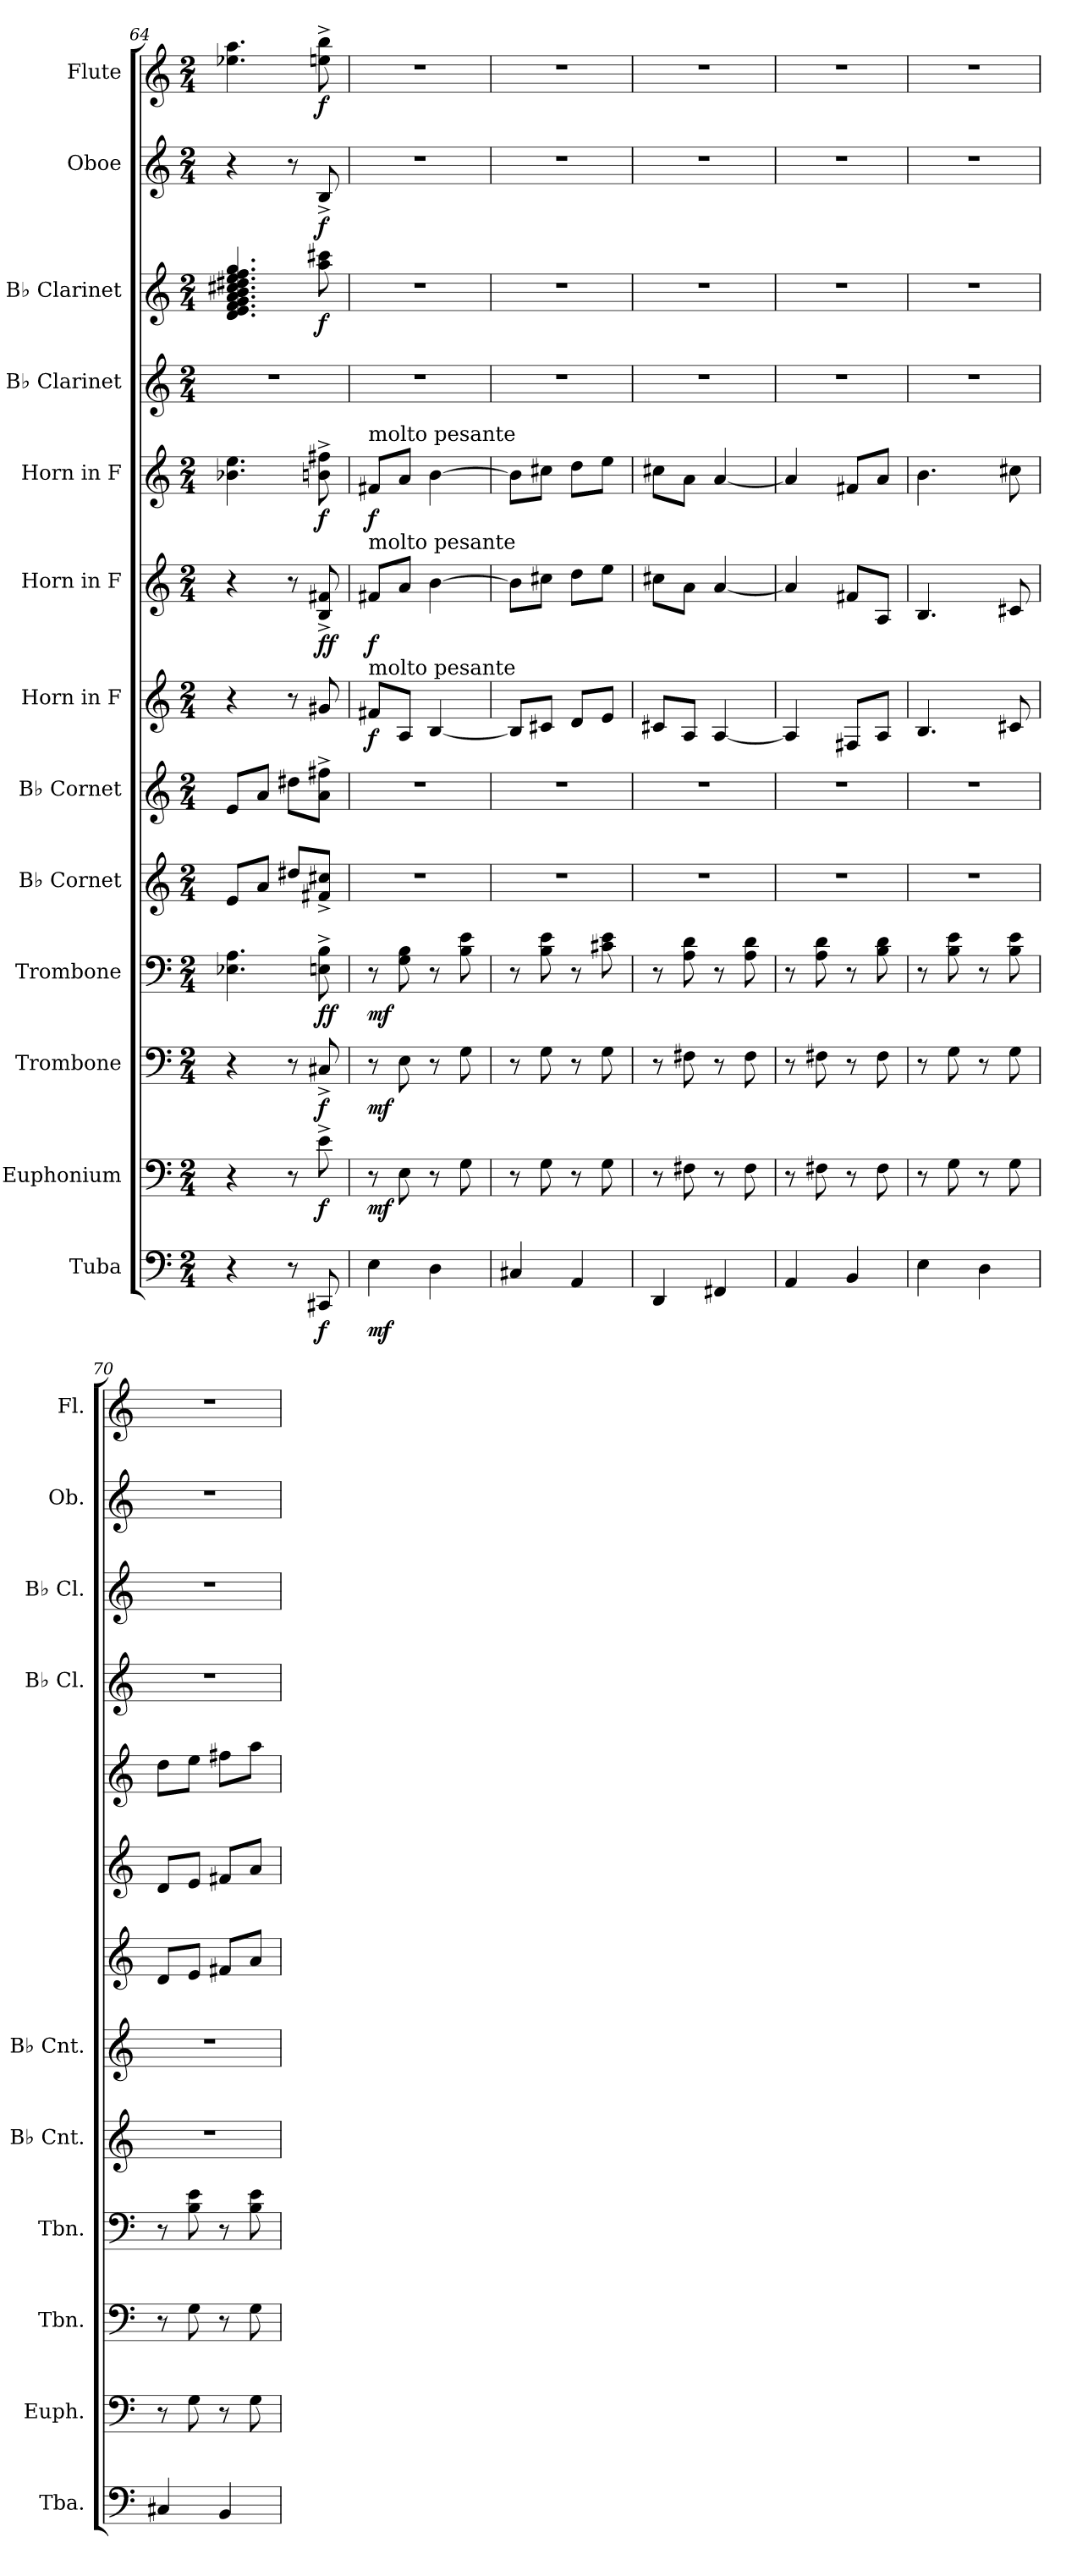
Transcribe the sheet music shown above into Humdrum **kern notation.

**kern	**dynam	**kern	**dynam	**kern	**dynam	**kern	**dynam	**kern	**kern	**kern	**dynam	**kern	**dynam	**kern	**dynam	**kern	**kern	**dynam	**kern	**dynam	**kern	**dynam
*part13	*part13	*part12	*part12	*part11	*part11	*part10	*part10	*part9	*part8	*part7	*part7	*part6	*part6	*part5	*part5	*part4	*part3	*part3	*part2	*part2	*part1	*part1
*staff13	*staff13	*staff12	*staff12	*staff11	*staff11	*staff10	*staff10	*staff9	*staff8	*staff7	*staff7	*staff6	*staff6	*staff5	*staff5	*staff4	*staff3	*staff3	*staff2	*staff2	*staff1	*staff1
*I"Tuba	*	*I"Euphonium	*	*I"Trombone	*	*I"Trombone	*	*I"B♭ Cornet	*I"B♭ Cornet	*I"Horn in F	*	*I"Horn in F	*	*I"Horn in F	*	*I"B♭ Clarinet	*I"B♭ Clarinet	*	*I"Oboe	*	*I"Flute	*
*I'Tba.	*	*I'Euph.	*	*I'Tbn.	*	*I'Tbn.	*	*I'B♭ Cnt.	*I'B♭ Cnt.	*	*	*	*	*	*	*I'B♭ Cl.	*I'B♭ Cl.	*	*I'Ob.	*	*I'Fl.	*
*clefF4	*	*clefF4	*	*clefF4	*	*clefF4	*	*clefG2	*clefG2	*clefG2	*	*clefG2	*	*clefG2	*	*clefG2	*clefG2	*	*clefG2	*	*clefG2	*
*	*	*	*	*	*	*	*	*ITrd1c2	*ITrd1c2	*ITrd4c7	*	*ITrd4c7	*	*ITrd4c7	*	*ITrd1c2	*ITrd1c2	*	*	*	*	*
*k[]	*	*k[]	*	*k[]	*	*k[]	*	*k[b-e-]	*k[b-e-]	*k[b-]	*	*k[b-]	*	*k[b-]	*	*k[b-e-]	*k[b-e-]	*	*k[]	*	*k[]	*
*M2/4	*	*M2/4	*	*M2/4	*	*M2/4	*	*M2/4	*M2/4	*M2/4	*	*M2/4	*	*M2/4	*	*M2/4	*M2/4	*	*M2/4	*	*M2/4	*
=64	=64	=64	=64	=64	=64	=64	=64	=64	=64	=64	=64	=64	=64	=64	=64	=64	=64	=64	=64	=64	=64	=64
4r	.	4r	.	4r	.	4.E-X\ 4.A\	.	8d/L	8d/L	4r	.	4r	.	4.e-X\ 4.a\	.	2r	4.c/ 4.d/ 4.e-/ 4.f/ 4.g/ 4.a/ 4.bn/ 4.cc#X/ 4.dd/ 4.ee-/ 4.ff/	.	4r	.	4.ee-X\ 4.aa\	.
.	.	.	.	.	.	.	.	8g/J	8g/J	.	.	.	.	.	.	.	.	.	.	.	.	.
8r	.	8r	.	8r	.	.	.	8cc#X/L	8cc#X\L	8r	.	8r	.	.	.	.	.	.	8r	.	.	.
!	!LO:DY:b	!	!LO:DY:b	!	!LO:DY:b	!	!LO:DY:b	!	!	!	!	!	!	!	!	!	!	!	!	!	!	!
!	!	!	!	!	!	!	!LO:DY:n=1:b	!	!	!	!	!	!LO:DY:b	!	!	!	!	!	!	!	!	!
!	!	!	!	!	!	!	!	!	!	!	!	!	!LO:DY:n=1:b	!	!LO:DY:b	!	!	!LO:DY:b	!	!LO:DY:b	!	!LO:DY:b
8CC#XZ/	f	8e^Z\	f	8C#X^Z/	f	8En\^Z 8B\^Z	f f	8en/^Z 8bn/^ZJ	8g\^Z 8een\^ZJ	8c#XZ/	.	8E/^Z 8Bn/^Z	f f	8en\^Z 8bn\^Z	f	.	8gg\ 8bbn\	f	8B^Z/	f	8een\^Z 8bb\^Z	f
=65	=65	=65	=65	=65	=65	=65	=65	=65	=65	=65	=65	=65	=65	=65	=65	=65	=65	=65	=65	=65	=65	=65
!	!	!	!	!	!	!	!	!	!	!	!	!	!	!LO:TX:a:t=molto pesante	!	!	!	!	!	!	!	!
!	!	!	!	!	!	!	!	!	!	!	!	!LO:TX:a:t=molto pesante	!	!	!	!	!	!	!	!	!	!
!	!	!	!	!	!	!	!	!	!	!LO:TX:a:t=molto pesante	!	!	!	!	!	!	!	!	!	!	!	!
!	!LO:DY:b	!	!LO:DY:b	!	!LO:DY:b	!	!LO:DY:b	!	!	!	!LO:DY:b	!	!LO:DY:b	!	!LO:DY:b	!	!	!	!	!	!	!
4E\	mf	8r	mf	8r	mf	8r	mf	2r	2r	8Bn/L	f	8Bn/L	f	8Bn/L	f	2r	2r	.	2r	.	2r	.
.	.	8E\	.	8E\	.	8G\ 8B\	.	.	.	8D/J	.	8d/J	.	8d/J	.	.	.	.	.	.	.	.
4D\	.	8r	.	8r	.	8r	.	.	.	[4E/	.	[4e\	.	[4e\	.	.	.	.	.	.	.	.
.	.	8G\	.	8G\	.	8B\ 8e\	.	.	.	.	.	.	.	.	.	.	.	.	.	.	.	.
!!LO:PB:g=z
=66	=66	=66	=66	=66	=66	=66	=66	=66	=66	=66	=66	=66	=66	=66	=66	=66	=66	=66	=66	=66	=66	=66
4C#X/	.	8r	.	8r	.	8r	.	2r	2r	8E/L]	.	8e\L]	.	8e\L]	.	2r	2r	.	2r	.	2r	.
.	.	8G\	.	8G\	.	8B\ 8e\	.	.	.	8F#X/J	.	8f#X\J	.	8f#X\J	.	.	.	.	.	.	.	.
4AA/	.	8r	.	8r	.	8r	.	.	.	8G/L	.	8g\L	.	8g\L	.	.	.	.	.	.	.	.
.	.	8G\	.	8G\	.	8c#X\ 8e\	.	.	.	8A/J	.	8a\J	.	8a\J	.	.	.	.	.	.	.	.
=67	=67	=67	=67	=67	=67	=67	=67	=67	=67	=67	=67	=67	=67	=67	=67	=67	=67	=67	=67	=67	=67	=67
4DD/	.	8r	.	8r	.	8r	.	2r	2r	8F#X/L	.	8f#X\L	.	8f#X\L	.	2r	2r	.	2r	.	2r	.
.	.	8F#X\	.	8F#X\	.	8A\ 8d\	.	.	.	8D/J	.	8d\J	.	8d\J	.	.	.	.	.	.	.	.
4FF#X/	.	8r	.	8r	.	8r	.	.	.	[4D/	.	[4d/	.	[4d/	.	.	.	.	.	.	.	.
.	.	8F#\	.	8F#\	.	8A\ 8d\	.	.	.	.	.	.	.	.	.	.	.	.	.	.	.	.
=68	=68	=68	=68	=68	=68	=68	=68	=68	=68	=68	=68	=68	=68	=68	=68	=68	=68	=68	=68	=68	=68	=68
4AA/	.	8r	.	8r	.	8r	.	2r	2r	4D/]	.	4d/]	.	4d/]	.	2r	2r	.	2r	.	2r	.
.	.	8F#X\	.	8F#X\	.	8A\ 8d\	.	.	.	.	.	.	.	.	.	.	.	.	.	.	.	.
4BB/	.	8r	.	8r	.	8r	.	.	.	8BBn/L	.	8Bn/L	.	8Bn/L	.	.	.	.	.	.	.	.
.	.	8F#\	.	8F#\	.	8B\ 8d\	.	.	.	8D/J	.	8D/J	.	8d/J	.	.	.	.	.	.	.	.
=69	=69	=69	=69	=69	=69	=69	=69	=69	=69	=69	=69	=69	=69	=69	=69	=69	=69	=69	=69	=69	=69	=69
4E\	.	8r	.	8r	.	8r	.	2r	2r	4.E/	.	4.E/	.	4.e\	.	2r	2r	.	2r	.	2r	.
.	.	8G\	.	8G\	.	8B\ 8e\	.	.	.	.	.	.	.	.	.	.	.	.	.	.	.	.
4D\	.	8r	.	8r	.	8r	.	.	.	.	.	.	.	.	.	.	.	.	.	.	.	.
.	.	8G\	.	8G\	.	8B\ 8e\	.	.	.	8F#X/	.	8F#X/	.	8f#X\	.	.	.	.	.	.	.	.
=70	=70	=70	=70	=70	=70	=70	=70	=70	=70	=70	=70	=70	=70	=70	=70	=70	=70	=70	=70	=70	=70	=70
4C#X/	.	8r	.	8r	.	8r	.	2r	2r	8G/L	.	8G/L	.	8g\L	.	2r	2r	.	2r	.	2r	.
.	.	8G\	.	8G\	.	8B\ 8e\	.	.	.	8A/J	.	8A/J	.	8a\J	.	.	.	.	.	.	.	.
4BB/	.	8r	.	8r	.	8r	.	.	.	8Bn/L	.	8Bn/L	.	8bn\L	.	.	.	.	.	.	.	.
.	.	8G\	.	8G\	.	8B\ 8e\	.	.	.	8d/J	.	8d/J	.	8dd\J	.	.	.	.	.	.	.	.
=	=	=	=	=	=	=	=	=	=	=	=	=	=	=	=	=	=	=	=	=	=	=
*-	*-	*-	*-	*-	*-	*-	*-	*-	*-	*-	*-	*-	*-	*-	*-	*-	*-	*-	*-	*-	*-	*-
